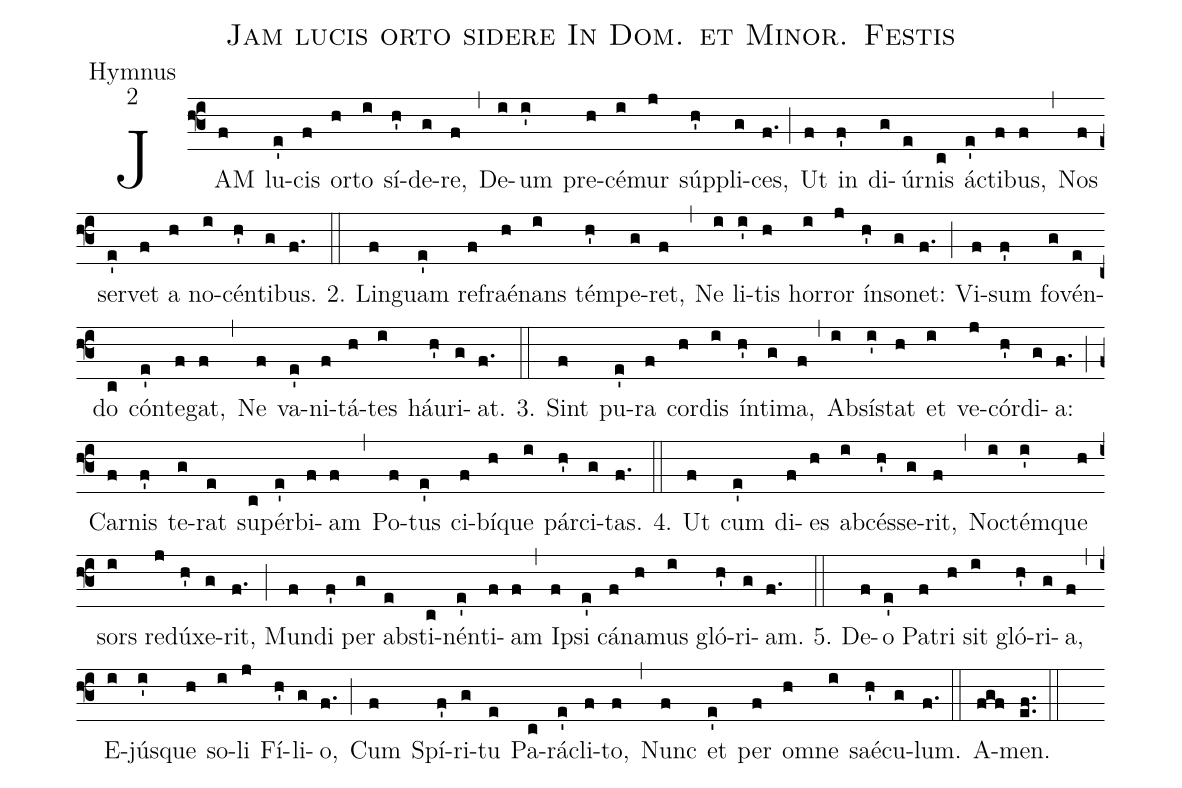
name:Jam lucis orto sidere In Dom. et Minor. Festis;
office-part:Hymnus;
mode:2;
%%
(f3) JAM(f) lu(e')cis(f) or(h)to(i) sí(h')de(g)re,(f) (,) De(i)um(i') pre(h)cé(i)mur(j) súp(h')pli(g)ces,(f.) (;) Ut(f) in(f') di(g)úr(e)nis(c) á(e')cti(f)bus,(f) (,) Nos(f) ser(e')vet(f) a(h) no(i)cén(h')ti(g)bus.(f.) 2.(::) Lin(f)guam(e') re(f)fraé(h)nans(i) tém(h')pe(g)ret,(f) (,) Ne(i) li(i')tis(h) hor(i)ror(j) ín(h')so(g)net:(f.) (;) Vi(f)sum(f') fo(g)vén(e)do(c) cón(e')te(f)gat,(f) (,) Ne(f) va(e')ni(f)tá(h)tes(i) háu(h')ri(g)at.(f.) 3.(::) Sint(f) pu(e')ra(f) cor(h)dis(i) ín(h')ti(g)ma,(f) (,) Ab(i)sí(i')stat(h) et(i) ve(j)cór(h')di(g)a:(f.) (;) Car(f)nis(f') te(g)rat(e) su(c)pér(e')bi(f)am(f) (,) Po(f)tus(e') ci(f)bí(h)que(i) pár(h')ci(g)tas.(f.) 4.(::) Ut(f) cum(e') di(f)es(h) ab(i)cés(h')se(g)rit,(f) (,) No(i)ctém(i')que(h) sors(i) re(j)dú(h')xe(g)rit,(f.) (;) Mun(f)di(f') per(g) ab(e)sti(c)nén(e')ti(f)am(f) (,) I(f)psi(e') cá(f)na(h)mus(i) gló(h')ri(g)am.(f.) 5.(::) De(f)o(e') Pa(f)tri(h) sit(i) gló(h')ri(g)a,(f) (,) E(i)jú(i')sque(h) so(i)li(j) Fí(h')li(g)o,(f.) (;) Cum(f) Spí(f')ri(g)tu(e) Pa(c)rá(e')cli(f)to,(f) (,) Nunc(f) et(e') per(f) o(h)mne(i) saé(h')cu(g)lum.(f.) (::) A(fgf)men.(ef..) (::)
